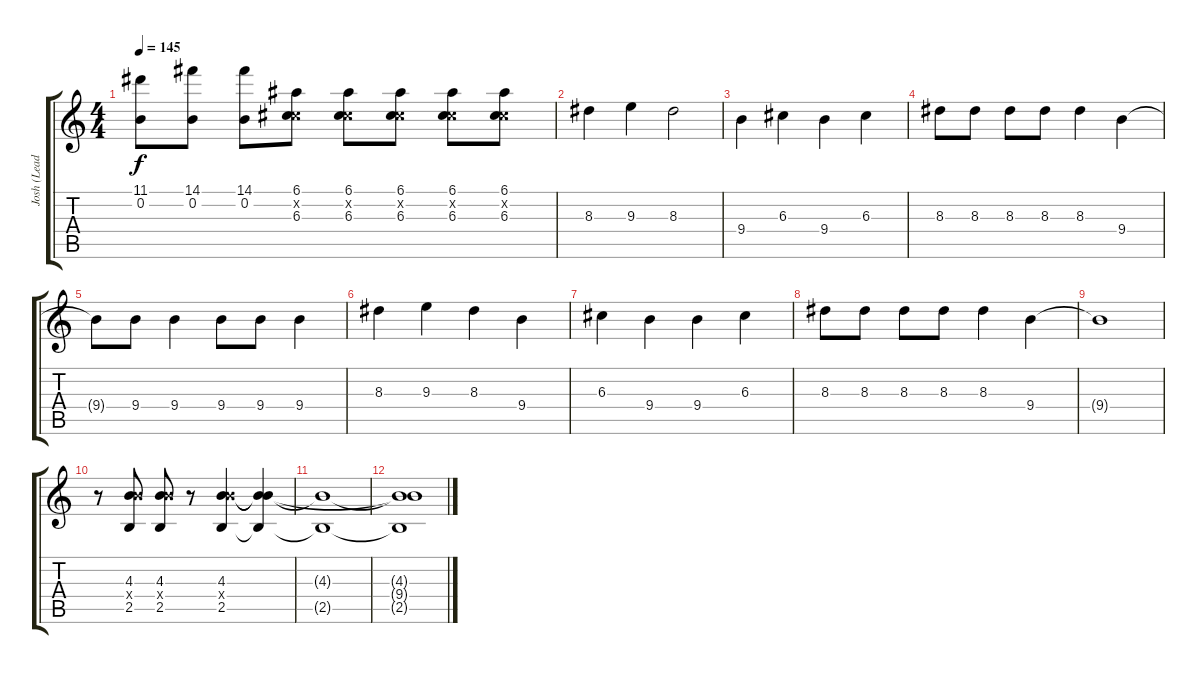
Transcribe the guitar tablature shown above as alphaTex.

\track ("Josh (Lead Guitar)" "Josh (Lead") {instrument overdrivenguitar}
\staff {score tabs}
\tuning (E4 B3 G3 D3 A2 D2) {hide}
\ts (4 4)
\tempo 145
\clef g2
\ks c
(11.1 0.2).8{dy f} (14.1 0.2).8 (14.1 0.2).8 (6.1 2.2{x} 6.3).8 (6.1 2.2{x} 6.3).8 (6.1 2.2{x} 6.3).8 (6.1 2.2{x} 6.3).8 (6.1 2.2{x} 6.3).8 |
8.3.4 9.3.4 8.3.2 |
9.4.4 6.3.4 9.4.4 6.3.4 |
8.3.8 8.3.8 8.3.8 8.3.8 8.3.4 9.4.4 |
9.4{t}.8 9.4.8 9.4.4 9.4.8 9.4.8 9.4.4 |
8.3.4 9.3.4 8.3.4 9.4.4 |
6.3.4 9.4.4 9.4.4 6.3.4 |
8.3.8 8.3.8 8.3.8 8.3.8 8.3.4 9.4.4 |
9.4{t}.1 |
r.8 (4.3 9.4{x} 2.5).8 (4.3 9.4{x} 2.5).8 r.8 (4.3 9.4{x} 2.5).4 (4.3{t} 9.4{t} 2.5{t}).4 |
(4.3{t} 2.5{t}).1 |
(4.3{t} 9.4{t} 2.5{t}).1
